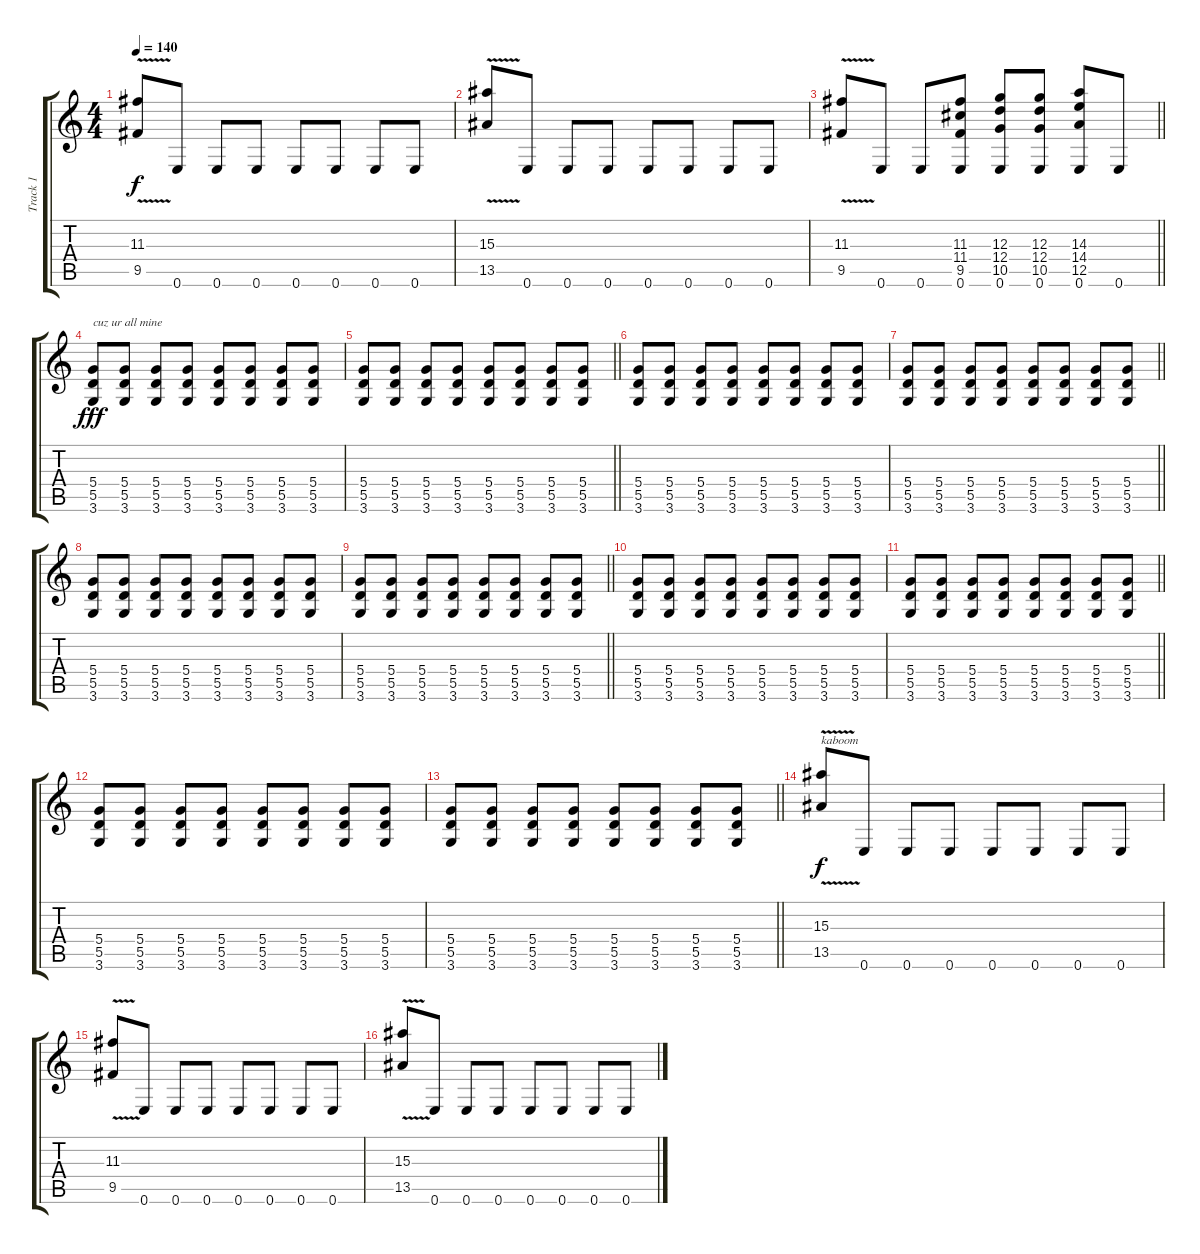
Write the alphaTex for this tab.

\track ("Track 1" "Track 1") {instrument overdrivenguitar}
\staff {score tabs}
\tuning (E4 B3 G3 D3 A2 E2) {hide}
\ts (4 4)
\tempo 140
\clef g2
\ks c
(11.3{v} 9.5).8{dy f} 0.6.8 0.6.8 0.6.8 0.6.8 0.6.8 0.6.8 0.6.8 |
(15.3{v} 13.5{v}).8 0.6.8 0.6.8 0.6.8 0.6.8 0.6.8 0.6.8 0.6.8 |
\barLineRight lightlight
(11.3{v} 9.5).8 0.6.8 0.6.8 (11.3 11.4 9.5 0.6).8 (12.3 12.4 10.5 0.6).8 (12.3 12.4 10.5 0.6).8 (14.3 14.4 12.5 0.6).8 0.6.8 |
\section ("" "")
(5.4 5.5 3.6).8{txt "cuz ur all mine" dy fff} (5.4 5.5 3.6).8 (5.4 5.5 3.6).8 (5.4 5.5 3.6).8 (5.4 5.5 3.6).8 (5.4 5.5 3.6).8 (5.4 5.5 3.6).8 (5.4 5.5 3.6).8 |
\barLineRight lightlight
(5.4 5.5 3.6).8 (5.4 5.5 3.6).8 (5.4 5.5 3.6).8 (5.4 5.5 3.6).8 (5.4 5.5 3.6).8 (5.4 5.5 3.6).8 (5.4 5.5 3.6).8 (5.4 5.5 3.6).8 |
(5.4 5.5 3.6).8 (5.4 5.5 3.6).8 (5.4 5.5 3.6).8 (5.4 5.5 3.6).8 (5.4 5.5 3.6).8 (5.4 5.5 3.6).8 (5.4 5.5 3.6).8 (5.4 5.5 3.6).8 |
\barLineRight lightlight
(5.4 5.5 3.6).8 (5.4 5.5 3.6).8 (5.4 5.5 3.6).8 (5.4 5.5 3.6).8 (5.4 5.5 3.6).8 (5.4 5.5 3.6).8 (5.4 5.5 3.6).8 (5.4 5.5 3.6).8 |
(5.4 5.5 3.6).8 (5.4 5.5 3.6).8 (5.4 5.5 3.6).8 (5.4 5.5 3.6).8 (5.4 5.5 3.6).8 (5.4 5.5 3.6).8 (5.4 5.5 3.6).8 (5.4 5.5 3.6).8 |
\barLineRight lightlight
(5.4 5.5 3.6).8 (5.4 5.5 3.6).8 (5.4 5.5 3.6).8 (5.4 5.5 3.6).8 (5.4 5.5 3.6).8 (5.4 5.5 3.6).8 (5.4 5.5 3.6).8 (5.4 5.5 3.6).8 |
(5.4 5.5 3.6).8 (5.4 5.5 3.6).8 (5.4 5.5 3.6).8 (5.4 5.5 3.6).8 (5.4 5.5 3.6).8 (5.4 5.5 3.6).8 (5.4 5.5 3.6).8 (5.4 5.5 3.6).8 |
\barLineRight lightlight
(5.4 5.5 3.6).8 (5.4 5.5 3.6).8 (5.4 5.5 3.6).8 (5.4 5.5 3.6).8 (5.4 5.5 3.6).8 (5.4 5.5 3.6).8 (5.4 5.5 3.6).8 (5.4 5.5 3.6).8 |
(5.4 5.5 3.6).8 (5.4 5.5 3.6).8 (5.4 5.5 3.6).8 (5.4 5.5 3.6).8 (5.4 5.5 3.6).8 (5.4 5.5 3.6).8 (5.4 5.5 3.6).8 (5.4 5.5 3.6).8 |
\barLineRight lightlight
(5.4 5.5 3.6).8 (5.4 5.5 3.6).8 (5.4 5.5 3.6).8 (5.4 5.5 3.6).8 (5.4 5.5 3.6).8 (5.4 5.5 3.6).8 (5.4 5.5 3.6).8 (5.4 5.5 3.6).8 |
\section ("" "")
(15.3{v} 13.5{v}).8{txt "kaboom" dy f} 0.6.8 0.6.8 0.6.8 0.6.8 0.6.8 0.6.8 0.6.8 |
(11.3{v} 9.5).8 0.6.8 0.6.8 0.6.8 0.6.8 0.6.8 0.6.8 0.6.8 |
(15.3{v} 13.5{v}).8 0.6.8 0.6.8 0.6.8 0.6.8 0.6.8 0.6.8 0.6.8
